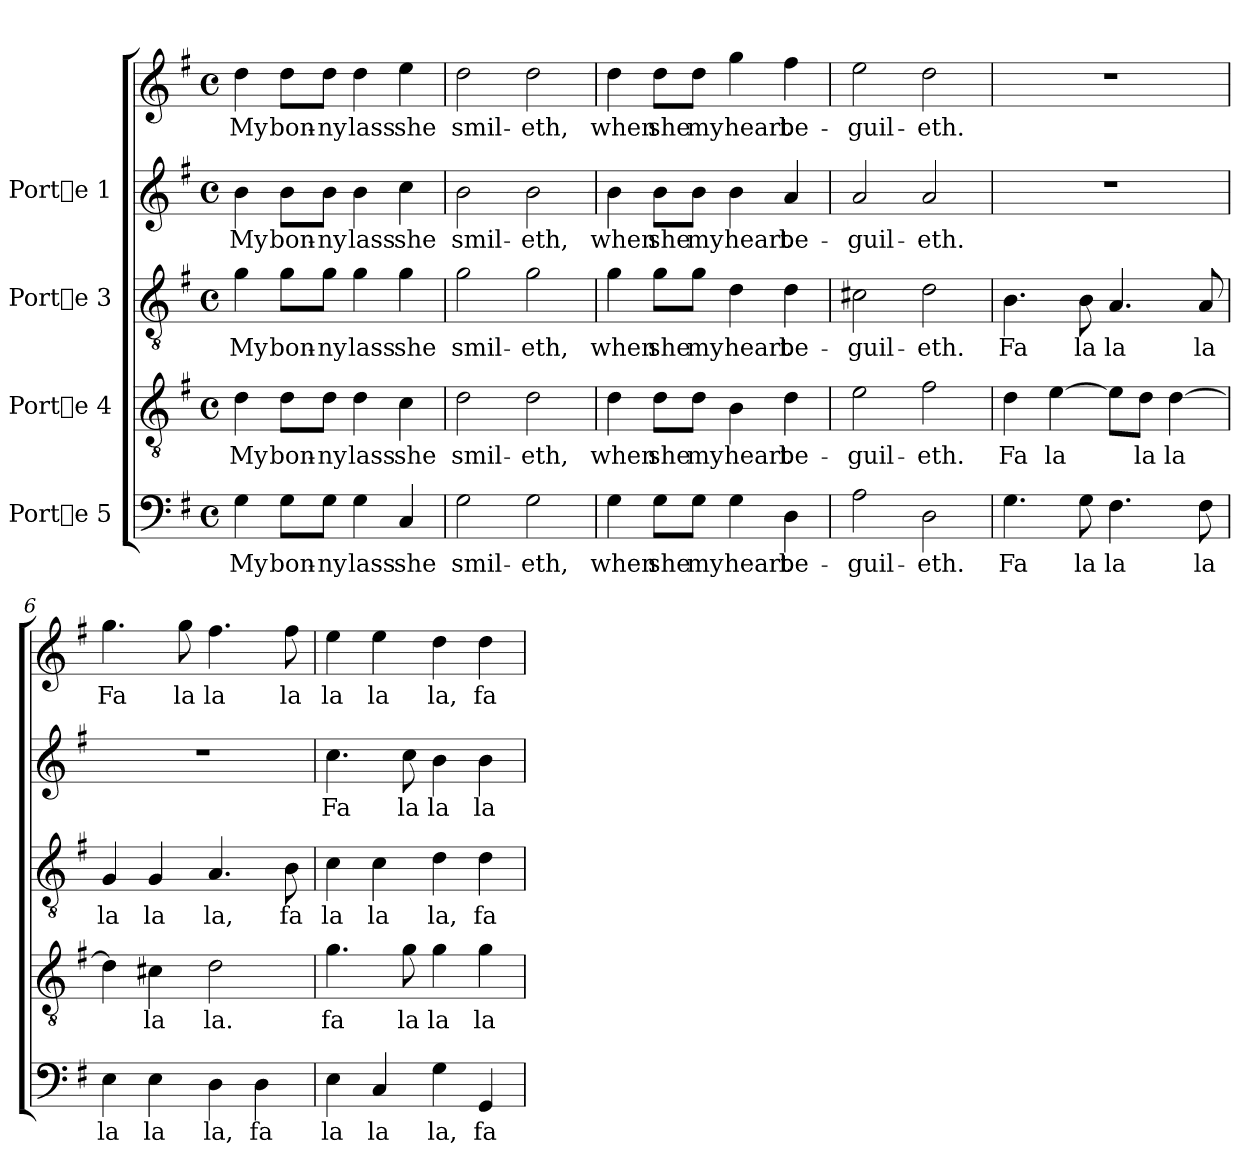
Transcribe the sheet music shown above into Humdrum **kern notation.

**kern	**text	**kern	**text	**kern	**text	**kern	**text	**kern	**text
*part4	*part4	*part3	*part3	*part2	*part2	*part1	*part1	*part1	*part1
*staff5	*staff5	*staff4	*staff4	*staff3	*staff3	*staff2	*staff2	*staff1	*staff1
*I"Porte 5	*	*I"Porte 4	*	*I"Porte 3	*	*I"Porte 1	*	*	*
!!LO:PB:g=z
*stria5	*	*stria5	*	*stria5	*	*stria5	*	*stria5	*
*clefF4	*	*clefGv2	*	*clefGv2	*	*clefG2	*	*clefG2	*
*k[f#]	*	*k[f#]	*	*k[f#]	*	*k[f#]	*	*k[f#]	*
*G:	*	*G:	*	*G:	*	*G:	*	*G:	*
*M4/4	*	*M4/4	*	*M4/4	*	*M4/4	*	*M4/4	*
*met(c)	*	*met(c)	*	*met(c)	*	*met(c)	*	*met(c)	*
*MM234	*	*MM234	*	*MM234	*	*MM234	*	*MM234	*
=1	=1	=1	=1	=1	=1	=1	=1	=1	=1
!	!LO:LY:b:cj	!	!LO:LY:b:cj	!	!LO:LY:b:cj	!	!LO:LY:b:cj	!	!LO:LY:b:cj
4G\	My	4d\	My	4g\	My	4b\	My	4dd\	My
!	!LO:LY:b:cj	!	!LO:LY:b:cj	!	!LO:LY:b:cj	!	!LO:LY:b:cj	!	!LO:LY:b:cj
8G\L	bon-	8d\L	bon-	8g\L	bon-	8b\L	bon-	8dd\L	bon-
!	!LO:LY:b:cj	!	!LO:LY:b:cj	!	!LO:LY:b:cj	!	!LO:LY:b:cj	!	!LO:LY:b:cj
8G\J	-ny	8d\J	-ny	8g\J	-ny	8b\J	-ny	8dd\J	-ny
!	!LO:LY:b:cj	!	!LO:LY:b:cj	!	!LO:LY:b:cj	!	!LO:LY:b:cj	!	!LO:LY:b:cj
4G\	lass	4d\	lass	4g\	lass	4b\	lass	4dd\	lass
!	!LO:LY:b:cj	!	!LO:LY:b:cj	!	!LO:LY:b:cj	!	!LO:LY:b:cj	!	!LO:LY:b:cj
4C/	she	4c\	she	4g\	she	4cc\	she	4ee\	she
=2	=2	=2	=2	=2	=2	=2	=2	=2	=2
!	!LO:LY:b:cj	!	!LO:LY:b:cj	!	!LO:LY:b:cj	!	!LO:LY:b:cj	!	!LO:LY:b:cj
2G\	smil-	2d\	smil-	2g\	smil-	2b\	smil-	2dd\	smil-
!	!LO:LY:b:cj	!	!LO:LY:b:cj	!	!LO:LY:b:cj	!	!LO:LY:b:cj	!	!LO:LY:b:cj
2G\	-eth,	2d\	-eth,	2g\	-eth,	2b\	-eth,	2dd\	-eth,
=3	=3	=3	=3	=3	=3	=3	=3	=3	=3
!	!LO:LY:b:cj	!	!LO:LY:b:cj	!	!LO:LY:b:cj	!	!LO:LY:b:cj	!	!LO:LY:b:cj
4G\	when	4d\	when	4g\	when	4b\	-when	4dd\	when
!	!LO:LY:b:cj	!	!LO:LY:b:cj	!	!LO:LY:b:cj	!	!LO:LY:b:cj	!	!LO:LY:b:cj
8G\L	she	8d\L	she	8g\L	she	8b\L	she	8dd\L	she
!	!LO:LY:b:cj	!	!LO:LY:b:cj	!	!LO:LY:b:cj	!	!LO:LY:b:cj	!	!LO:LY:b:cj
8G\J	my	8d\J	my	8g\J	my	8b\J	my	8dd\J	my
!	!LO:LY:b:cj	!	!LO:LY:b:cj	!	!LO:LY:b:cj	!	!LO:LY:b:cj	!	!LO:LY:b:cj
4G\	heart	4B\	heart	4d\	heart	4b\	heart	4gg\	heart
!	!LO:LY:b:cj	!	!LO:LY:b:cj	!	!LO:LY:b:cj	!	!LO:LY:b:cj	!	!LO:LY:b:cj
4D\	be-	4d\	be-	4d\	be-	4a/	be-	4ff#\	be-
=4	=4	=4	=4	=4	=4	=4	=4	=4	=4
!	!LO:LY:b:cj	!	!LO:LY:b:cj	!	!LO:LY:b:cj	!	!LO:LY:b:cj	!	!LO:LY:b:cj
2A\	-guil-	2e\	-guil-	2c#X\	-guil-	2a/	guil-	2ee\	-guil-
!	!LO:LY:b:cj	!	!LO:LY:b:cj	!	!LO:LY:b:cj	!	!LO:LY:b:cj	!	!LO:LY:b:cj
2D\	-eth.	2f#\	-eth.	2d\	-eth.	2a/	-eth.	2dd\	-eth.
=5	=5	=5	=5	=5	=5	=5	=5	=5	=5
!	!LO:LY:b:cj	!	!LO:LY:b:cj	!	!LO:LY:b:cj	!	!	!	!
4.G\	Fa	4d\	Fa	4.B\	Fa	1r	.	1r	.
!	!	!	!LO:LY:b:cj	!	!	!	!	!	!
.	.	[>4e\	la	.	.	.	.	.	.
!	!LO:LY:b:cj	!	!	!	!LO:LY:b:cj	!	!	!	!
8G\	la	.	.	8B\	la	.	.	.	.
!	!LO:LY:b:cj	!	!LO:LY:b:cj	!	!LO:LY:b:cj	!	!	!	!
4.F#\	la	8e\L]	.	4.A/	la	.	.	.	.
!	!	!	!LO:LY:b:cj	!	!	!	!	!	!
.	.	8d\J	la	.	.	.	.	.	.
!	!	!	!LO:LY:b:cj	!	!	!	!	!	!
.	.	[>4d\	la	.	.	.	.	.	.
!	!LO:LY:b:cj	!	!	!	!LO:LY:b:cj	!	!	!	!
8F#\	la	.	.	8A/	la	.	.	.	.
!!LO:LB:g=z
=6	=6	=6	=6	=6	=6	=6	=6	=6	=6
!	!LO:LY:b:cj	!	!LO:LY:b:cj	!	!LO:LY:b:cj	!	!	!	!LO:LY:b:cj
4E\	la	4d\]	.	4G/	la	1r	.	4.gg\	Fa
!	!LO:LY:b:cj	!	!LO:LY:b:cj	!	!LO:LY:b:cj	!	!	!	!
4E\	la	4c#X\	la	4G/	la	.	.	.	.
!	!	!	!	!	!	!	!	!	!LO:LY:b:cj
.	.	.	.	.	.	.	.	8gg\	la
!	!LO:LY:b:cj	!	!LO:LY:b:cj	!	!LO:LY:b:cj	!	!	!	!LO:LY:b:cj
4D\	la,	2d\	la.	4.A/	la,	.	.	4.ff#\	la
!	!LO:LY:b:cj	!	!	!	!	!	!	!	!
4D\	fa	.	.	.	.	.	.	.	.
!	!	!	!	!	!LO:LY:b:cj	!	!	!	!LO:LY:b:cj
.	.	.	.	8B\	fa	.	.	8ff#\	la
=7	=7	=7	=7	=7	=7	=7	=7	=7	=7
!	!LO:LY:b:cj	!	!LO:LY:b:cj	!	!LO:LY:b:cj	!	!LO:LY:b:cj	!	!LO:LY:b:cj
4E\	la	4.g\	fa	4c\	la	4.cc\	Fa	4ee\	la
!	!LO:LY:b:cj	!	!	!	!LO:LY:b:cj	!	!	!	!LO:LY:b:cj
4C/	la	.	.	4c\	la	.	.	4ee\	la
!	!	!	!LO:LY:b:cj	!	!	!	!LO:LY:b:cj	!	!
.	.	8g\	la	.	.	8cc\	la	.	.
!	!LO:LY:b:cj	!	!LO:LY:b:cj	!	!LO:LY:b:cj	!	!LO:LY:b:cj	!	!LO:LY:b:cj
4G\	la,	4g\	la	4d\	la,	4b\	la	4dd\	la,
!	!LO:LY:b:cj	!	!LO:LY:b:cj	!	!LO:LY:b:cj	!	!LO:LY:b:cj	!	!LO:LY:b:cj
4GG/	fa	4g\	la	4d\	fa	4b\	la	4dd\	fa
=	=	=	=	=	=	=	=	=	=
*-	*-	*-	*-	*-	*-	*-	*-	*-	*-
